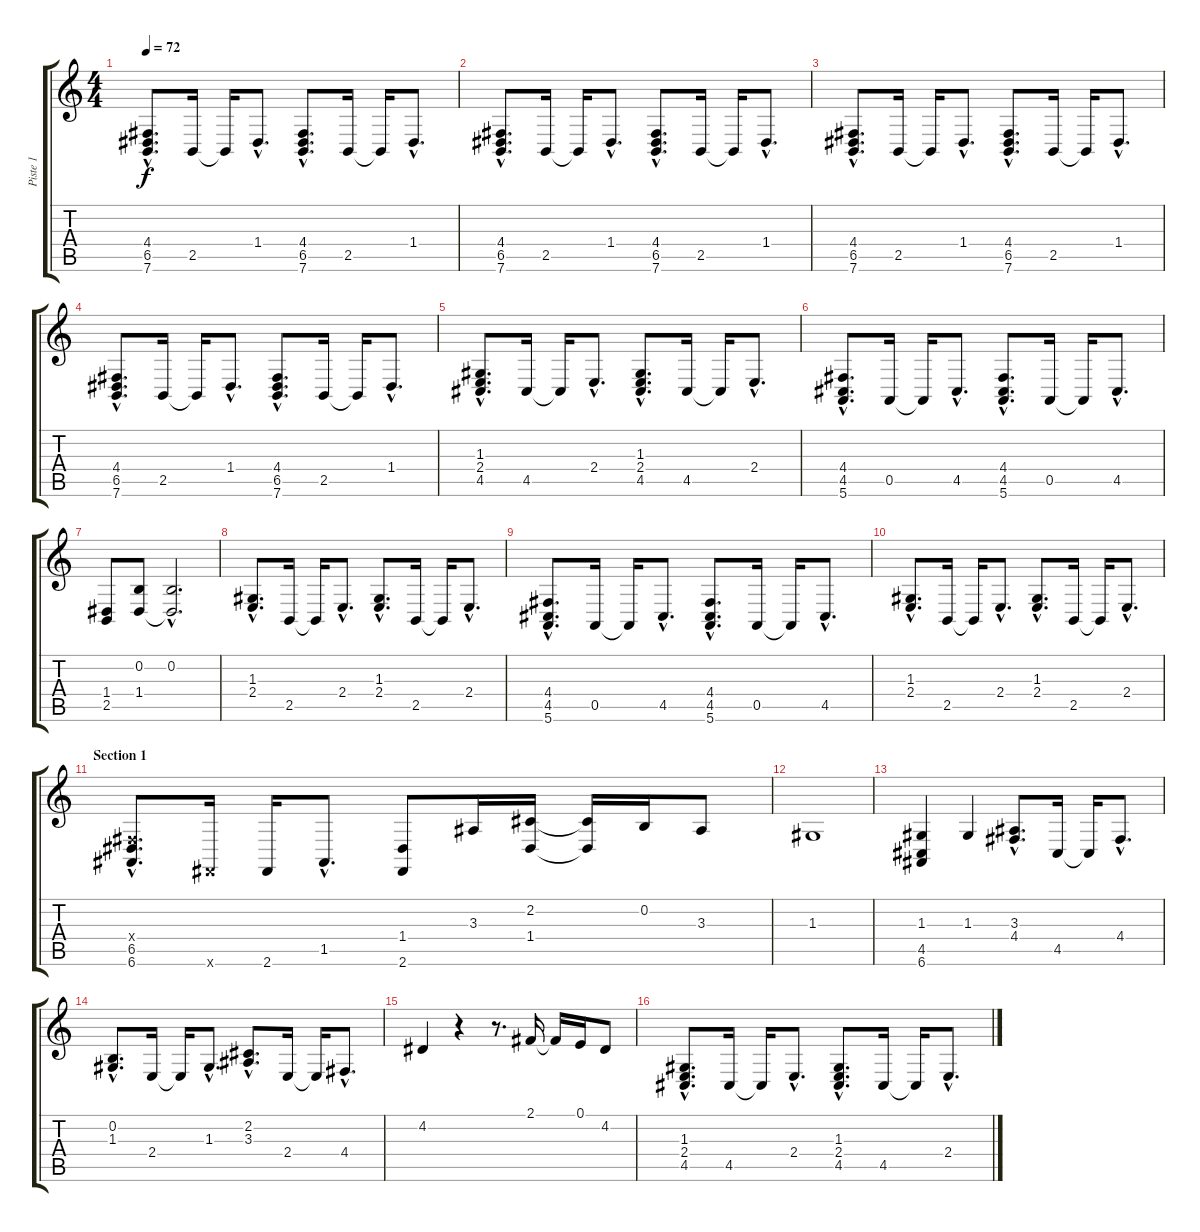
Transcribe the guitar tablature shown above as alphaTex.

\track ("Piste 1" "Piste 1") {instrument fx7echoes}
\staff {score tabs}
\tuning (E4 B3 G3 D3 A2 E2) {hide}
\ts (4 4)
\tempo 72
\clef g2
\ks c
(4.4{hac} 6.5{hac} 7.6{hac}).8{d dy f} 2.5.16 2.5{t}.16 1.4{hac}.8{d} (4.4{hac} 6.5{hac} 7.6{hac}).8{d} 2.5.16 2.5{t}.16 1.4{hac}.8{d} |
(4.4{hac} 6.5{hac} 7.6{hac}).8{d} 2.5.16 2.5{t}.16 1.4{hac}.8{d} (4.4{hac} 6.5{hac} 7.6{hac}).8{d} 2.5.16 2.5{t}.16 1.4{hac}.8{d} |
(4.4{hac} 6.5{hac} 7.6{hac}).8{d} 2.5.16 2.5{t}.16 1.4{hac}.8{d} (4.4{hac} 6.5{hac} 7.6{hac}).8{d} 2.5.16 2.5{t}.16 1.4{hac}.8{d} |
(4.4{hac} 6.5{hac} 7.6{hac}).8{d} 2.5.16 2.5{t}.16 1.4{hac}.8{d} (4.4{hac} 6.5{hac} 7.6{hac}).8{d} 2.5.16 2.5{t}.16 1.4{hac}.8{d} |
(1.3{hac} 2.4{hac} 4.5{hac}).8{d} 4.5.16 4.5{t}.16 2.4{hac}.8{d} (1.3{hac} 2.4{hac} 4.5{hac}).8{d} 4.5.16 4.5{t}.16 2.4{hac}.8{d} |
(4.4{hac} 4.5{hac} 5.6{hac}).8{d} 0.5.16 0.5{t}.16 4.5{hac}.8{d} (4.4{hac} 4.5{hac} 5.6{hac}).8{d} 0.5.16 0.5{t}.16 4.5{hac}.8{d} |
(1.4 2.5).8 (0.2 1.4).8 (0.2{hac} 1.4{hac t}).2{d} |
(1.3{hac} 2.4{hac}).8{d} 2.5.16 2.5{t}.16 2.4{hac}.8{d} (1.3{hac} 2.4{hac}).8{d} 2.5.16 2.5{t}.16 2.4{hac}.8{d} |
(4.4{hac} 4.5{hac} 5.6{hac}).8{d} 0.5.16 0.5{t}.16 4.5{hac}.8{d} (4.4{hac} 4.5{hac} 5.6{hac}).8{d} 0.5.16 0.5{t}.16 4.5{hac}.8{d} |
(1.3{hac} 2.4{hac}).8{d} 2.5.16 2.5{t}.16 2.4{hac}.8{d} (1.3{hac} 2.4{hac}).8{d} 2.5.16 2.5{t}.16 2.4{hac}.8{d} |
\section ("" "Section 1")
(4.4{hac x} 6.5{hac} 6.6{hac}).8{d} 2.6{x}.16 2.6.16 1.5{hac}.8{d} (1.4 2.6).8 3.3.16 (2.2 1.4).16 (2.2{t} 1.4{t}).16 0.2.16 3.3.8 |
1.3.1 |
(1.3 4.5 6.6).4 1.3.4 (3.3{hac} 4.4{hac}).8{d} 4.5.16 4.5{t}.16 4.4{hac}.8{d} |
(0.2{hac} 1.3{hac}).8{d} 2.4.16 2.4{t}.16 1.3{hac}.8{d} (2.2{hac} 3.3{hac}).8{d} 2.4.16 2.4{t}.16 4.4{hac}.8{d} |
4.2.4 r.4 r.8{d} 2.1.16 2.1{t}.16 0.1.16 4.2.8 |
(1.3{hac} 2.4{hac} 4.5{hac}).8{d} 4.5.16 4.5{t}.16 2.4{hac}.8{d} (1.3{hac} 2.4{hac} 4.5{hac}).8{d} 4.5.16 4.5{t}.16 2.4{hac}.8{d}
